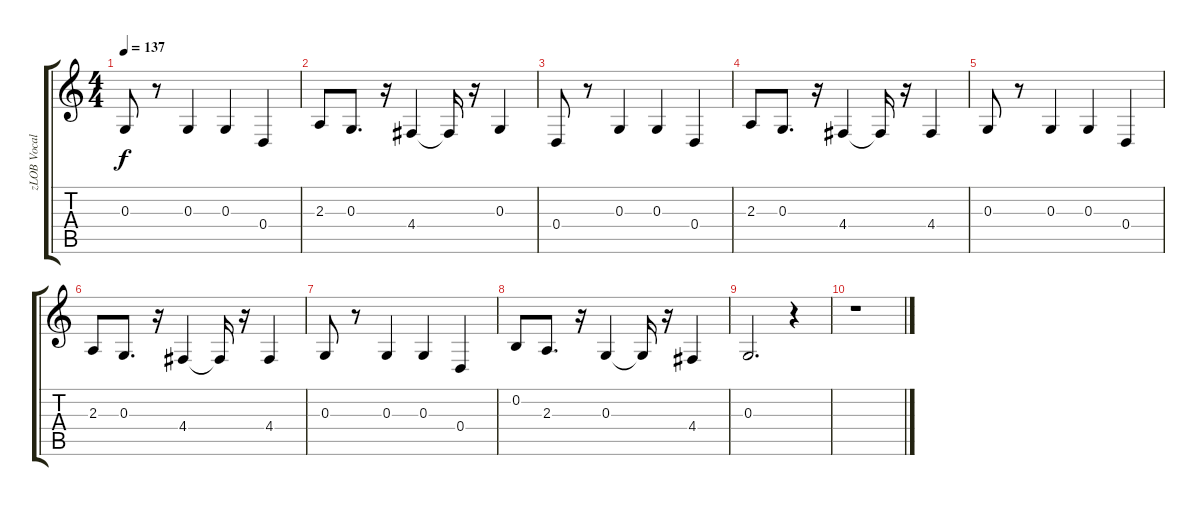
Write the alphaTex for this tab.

\track ("zLOB Vocal" "zLOB Vocal") {instrument altosax}
\staff {score tabs}
\tuning (E4 B3 G3 D3 A2 E2) {hide}
\ts (4 4)
\tempo 137
\clef g2
\ks c
0.3.8{dy f} r.8 0.3.4 0.3.4 0.4.4 |
2.3.8 0.3.8{d} r.16 4.4.4 4.4{t}.16 r.16 0.3.4 |
0.4.8 r.8 0.3.4 0.3.4 0.4.4 |
2.3.8 0.3.8{d} r.16 4.4.4 4.4{t}.16 r.16 4.4.4 |
0.3.8 r.8 0.3.4 0.3.4 0.4.4 |
2.3.8 0.3.8{d} r.16 4.4.4 4.4{t}.16 r.16 4.4.4 |
0.3.8 r.8 0.3.4 0.3.4 0.4.4 |
0.2.8 2.3.8{d} r.16 0.3.4 0.3{t}.16 r.16 4.4.4 |
0.3.2{d} r.4 |
r.1
